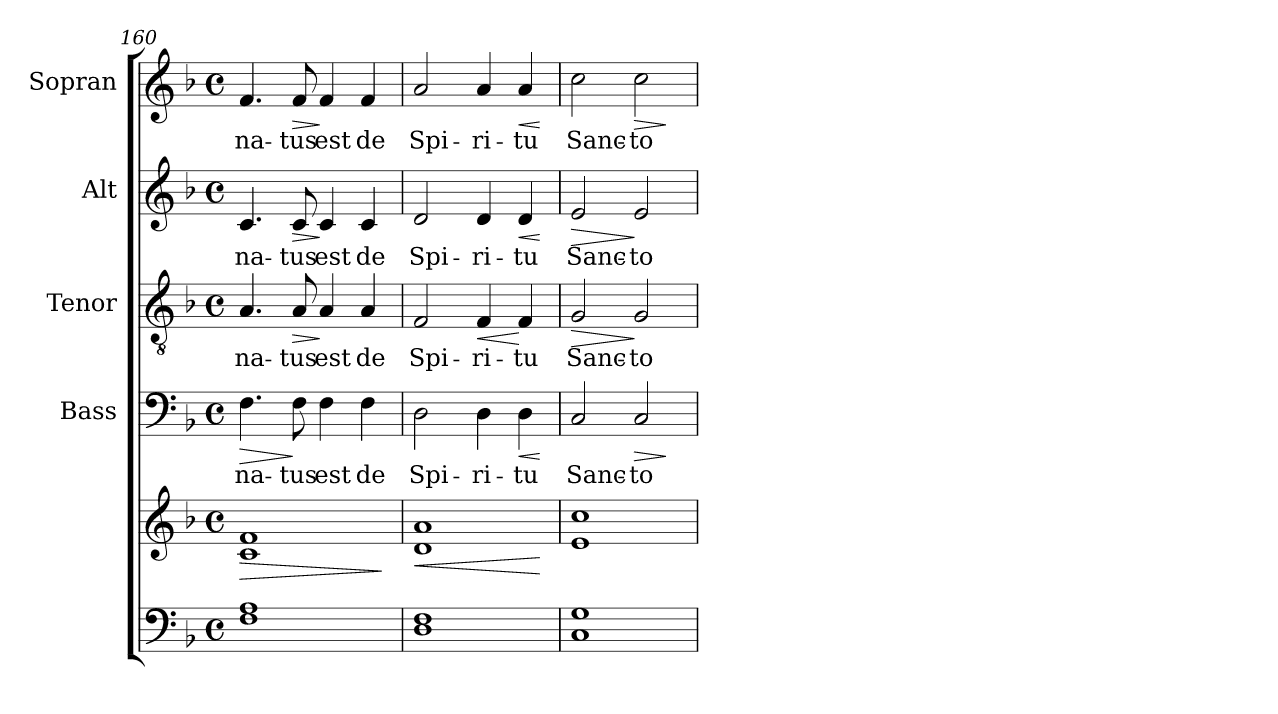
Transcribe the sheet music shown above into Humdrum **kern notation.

**kern	**kern	**dynam	**kern	**text	**dynam	**kern	**text	**dynam	**kern	**text	**dynam	**kern	**text	**dynam
*part5	*part5	*part5	*part4	*part4	*part4	*part3	*part3	*part3	*part2	*part2	*part2	*part1	*part1	*part1
*staff6	*staff5	*staff5/6	*staff4	*staff4	*staff4	*staff3	*staff3	*staff3	*staff2	*staff2	*staff2	*staff1	*staff1	*staff1
*	*	*	*I"Bass	*	*	*I"Tenor	*	*	*I"Alt	*	*	*I"Sopran	*	*
*	*	*	*I'B.	*	*	*I'T.	*	*	*I'A.	*	*	*I'S.	*	*
*clefF4	*clefG2	*	*clefF4	*	*	*clefGv2	*	*	*clefG2	*	*	*clefG2	*	*
*k[b-]	*k[b-]	*	*k[b-]	*	*	*k[b-]	*	*	*k[b-]	*	*	*k[b-]	*	*
*F:	*F:	*	*F:	*	*	*F:	*	*	*F:	*	*	*F:	*	*
*M4/4	*M4/4	*	*M4/4	*	*	*M4/4	*	*	*M4/4	*	*	*M4/4	*	*
*met(c)	*met(c)	*	*met(c)	*	*	*met(c)	*	*	*met(c)	*	*	*met(c)	*	*
=160	=160	=160	=160	=160	=160	=160	=160	=160	=160	=160	=160	=160	=160	=160
!	!	!LO:HP:b	!	!LO:LY:b	!LO:HP:b	!	!LO:LY:b	!	!	!LO:LY:b	!	!	!LO:LY:b	!
1F 1A	1c 1f	>	4.F\	-na-	>	4.A/	-na-	.	4.c/	-na-	.	4.f/	-na-	.
!	!	!	!	!LO:LY:b	!	!	!LO:LY:b	!LO:HP:b	!	!LO:LY:b	!LO:HP:b	!	!LO:LY:b	!LO:HP:b
.	.	.	8F\	-tus	]	8A/	-tus	>	8c/	-tus	>	8f/	-tus	>
!	!	!	!	!LO:LY:b	!	!	!LO:LY:b	!	!	!LO:LY:b	!	!	!LO:LY:b	!
.	.	.	4F\	est	.	4A/	est	]	4c/	est	]	4f/	est	]
!	!	!	!	!LO:LY:b	!	!	!LO:LY:b	!	!	!LO:LY:b	!	!	!LO:LY:b	!
.	.	.	4F\	de	.	4A/	de	.	4c/	de	.	4f/	de	.
.	.	]	.	.	.	.	.	.	.	.	.	.	.	.
=161	=161	=161	=161	=161	=161	=161	=161	=161	=161	=161	=161	=161	=161	=161
!	!	!LO:HP:b	!	!LO:LY:b	!	!	!LO:LY:b	!	!	!LO:LY:b	!	!	!LO:LY:b	!
1D 1F	1d 1a	<	2D\	Spi-	.	2F/	Spi-	.	2d/	Spi-	.	2a/	Spi-	.
!	!	!	!	!LO:LY:b	!	!	!LO:LY:b	!LO:HP:b	!	!LO:LY:b	!	!	!LO:LY:b	!
.	.	.	4D\	-ri-	.	4F/	-ri-	<	4d/	-ri-	.	4a/	-ri-	.
!	!	!	!	!LO:LY:b	!LO:HP:b	!	!LO:LY:b	!	!	!LO:LY:b	!LO:HP:b	!	!LO:LY:b	!LO:HP:b
.	.	.	4D\	-tu	<	4F/	-tu	[	4d/	-tu	<	4a/	-tu	<
.	.	[	.	.	[	.	.	.	.	.	[	.	.	[
=162	=162	=162	=162	=162	=162	=162	=162	=162	=162	=162	=162	=162	=162	=162
!	!	!	!	!LO:LY:b	!	!	!LO:LY:b	!LO:HP:b	!	!LO:LY:b	!LO:HP:b	!	!LO:LY:b	!
1C 1G	1e 1cc	.	2C/	Sanc-	.	2G/	Sanc-	>	2e/	Sanc-	>	2cc\	Sanc-	.
!	!	!	!	!LO:LY:b	!LO:HP:b	!	!LO:LY:b	!	!	!LO:LY:b	!	!	!LO:LY:b	!LO:HP:b
.	.	.	2C/	-to	>	2G/	-to	]	2e/	-to	]	2cc\	-to	>
.	.	.	.	.	]	.	.	.	.	.	.	.	.	]
=	=	=	=	=	=	=	=	=	=	=	=	=	=	=
*-	*-	*-	*-	*-	*-	*-	*-	*-	*-	*-	*-	*-	*-	*-
